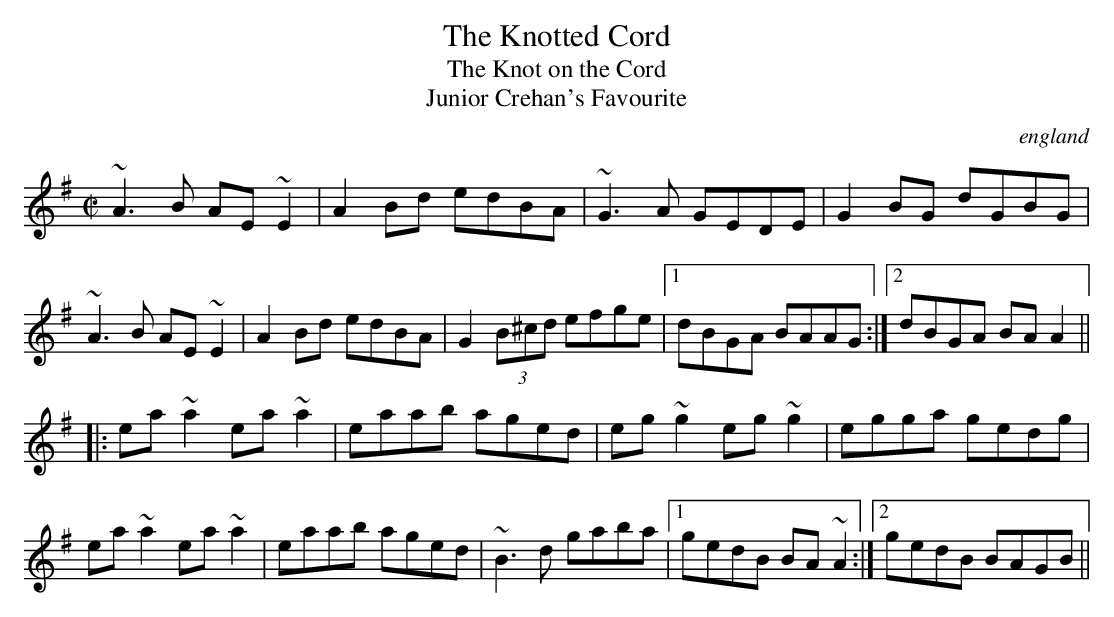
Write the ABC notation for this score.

X:1
T:Knotted Cord, The
T:Knot on the Cord, The
T:Junior Crehan's Favourite
O:england
M:C|
K:Ador
~A3B AE~E2|A2Bd edBA|~G3A GEDE|G2BG dGBG|
~A3B AE~E2|A2Bd edBA|G2 (3B^cd efge|1 dBGA BAAG:|2 dBGA BAA2||
|:ea~a2 ea~a2|eaab aged|eg~g2 eg~g2|egga gedg|
ea~a2 ea~a2|eaab aged|~B3d gaba|1 gedB BA~A2:|2 gedB BAGB||
